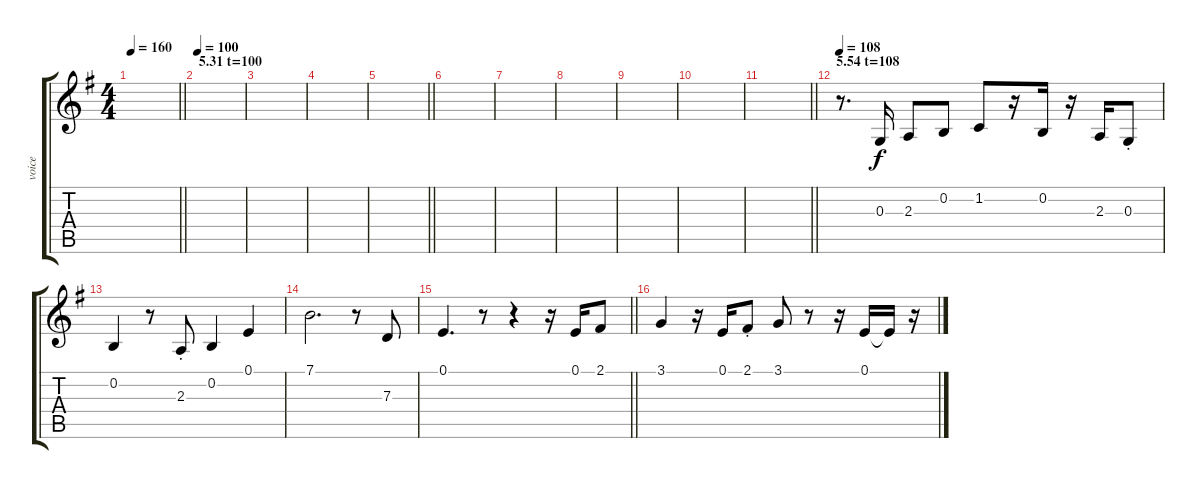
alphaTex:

\track ("voice" "voice") {instrument clarinet}
\staff {score tabs}
\tuning (E4 B3 G3 D3 A2 E2) {hide}
\ts (4 4)
\tempo 160
\clef g2
\barLineRight lightlight
\ks g
|
\section ("" "5.31 t=100")
\tempo 100
|
|
|
\barLineRight lightlight
|
|
|
|
|
|
\barLineRight lightlight
|
\section ("" "5.54 t=108")
\tempo 108
r.8{d} 0.3.16 2.3.8 0.2.8 1.2.8 r.16 0.2.16 r.16 2.3.16 0.3{st}.8 |
0.2.4 r.8 2.3{st}.8 0.2.4 0.1.4 |
7.1.2{d} r.8 7.3.8 |
\barLineRight lightlight
0.1.4{d} r.8 r.4 r.16 0.1.16 2.1.8 |
3.1.4 r.16 0.1.16 2.1{st}.8 3.1.8 r.8 r.16 0.1.16 0.1{t}.16 r.16
